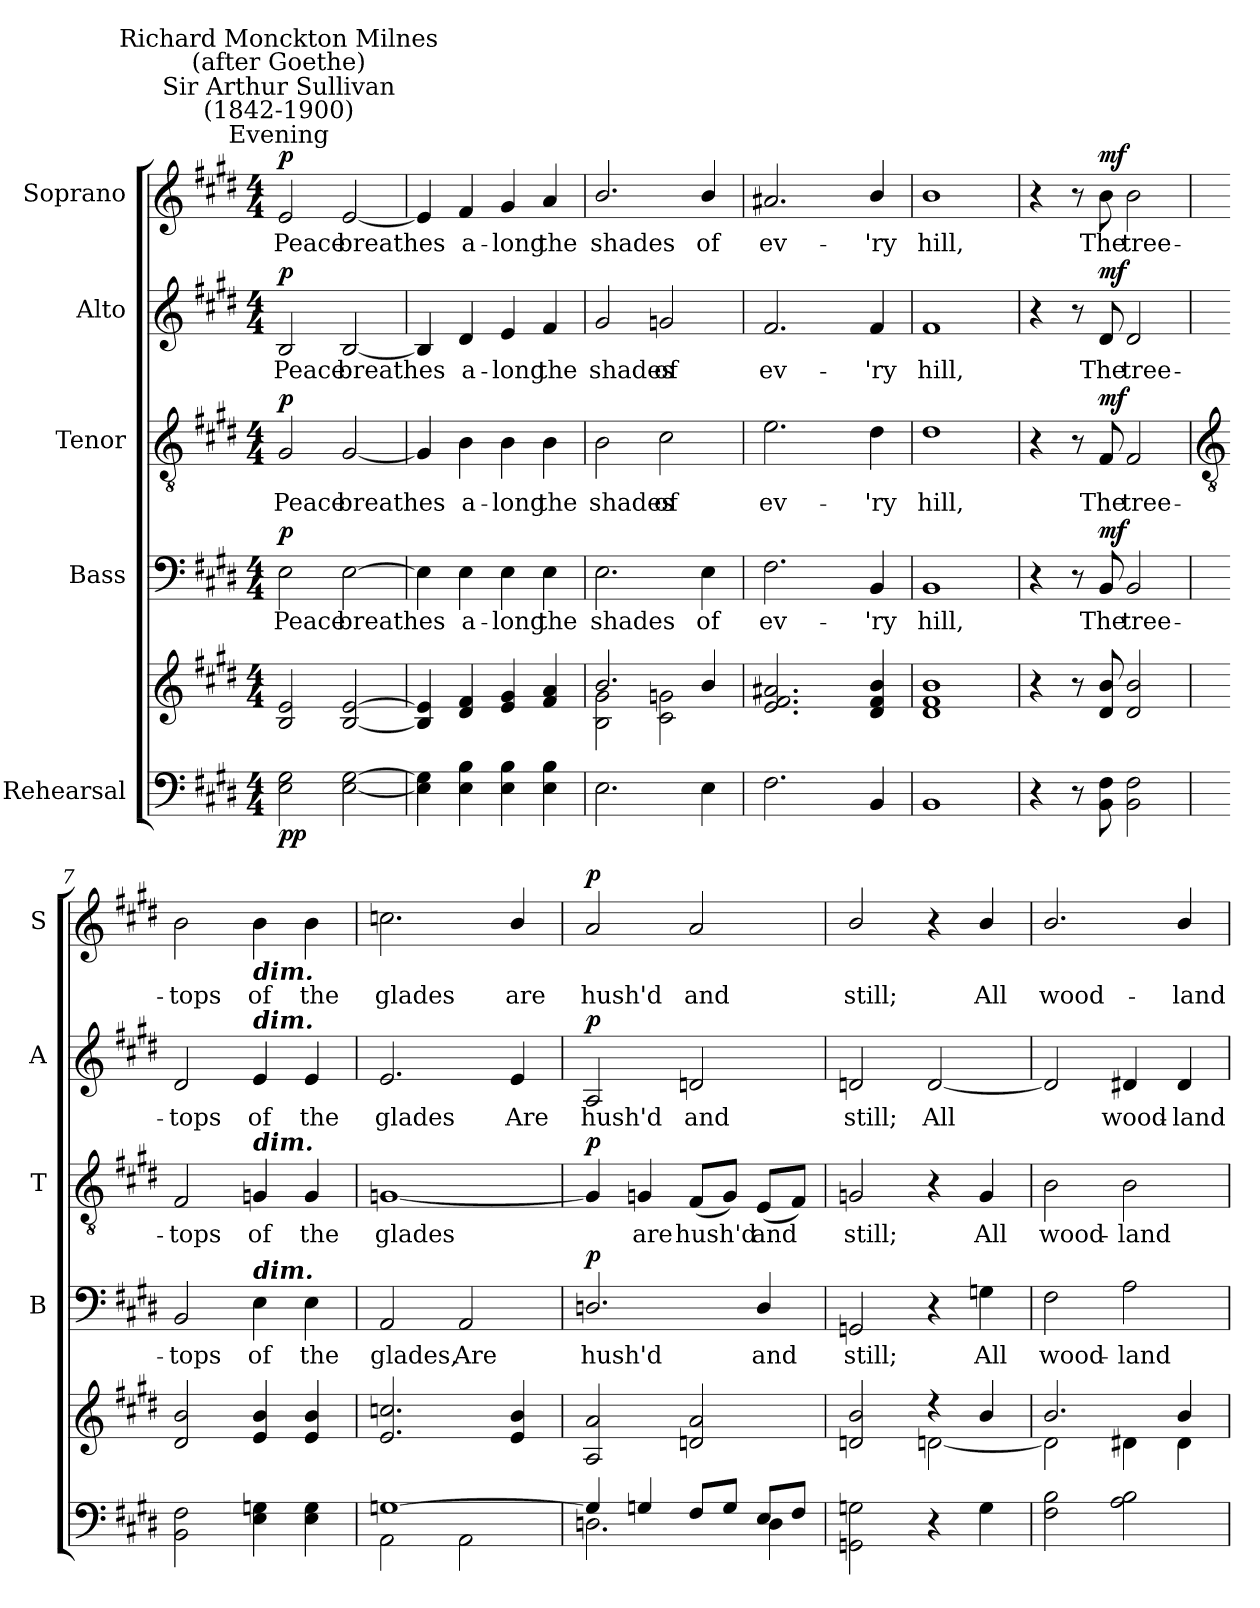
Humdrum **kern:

**kern	**kern	**dynam	**kern	**text	**dynam	**kern	**text	**dynam	**kern	**text	**dynam	**kern	**text	**dynam
*part5	*part5	*part5	*part4	*part4	*part4	*part3	*part3	*part3	*part2	*part2	*part2	*part1	*part1	*part1
*staff6	*staff5	*staff5/6	*staff4	*staff4	*staff4	*staff3	*staff3	*staff3	*staff2	*staff2	*staff2	*staff1	*staff1	*staff1
*I"Rehearsal	*	*	*I"Bass	*	*	*I"Tenor	*	*	*I"Alto	*	*	*I"Soprano	*	*
*	*	*	*I'B	*	*	*I'T	*	*	*I'A	*	*	*I'S	*	*
*clefF4	*clefG2	*	*clefF4	*	*	*clefGv2	*	*	*clefG2	*	*	*clefG2	*	*
*k[f#c#g#d#]	*k[f#c#g#d#]	*	*k[f#c#g#d#]	*	*	*k[f#c#g#d#]	*	*	*k[f#c#g#d#]	*	*	*k[f#c#g#d#]	*	*
*E:	*E:	*	*E:	*	*	*E:	*	*	*E:	*	*	*E:	*	*
*M4/4	*M4/4	*	*M4/4	*	*	*M4/4	*	*	*M4/4	*	*	*M4/4	*	*
=1	=1	=1	=1	=1	=1	=1	=1	=1	=1	=1	=1	=1	=1	=1
*	*^	*	*	*	*	*	*	*	*	*	*	*	*	*
!	!	!	!	!	!	!	!	!	!	!	!	!	!LO:TX:a:cj:t=Evening	!	!
!	!	!	!	!	!	!	!	!	!	!	!	!	!LO:TX:a:cj:t=Sir Arthur Sullivan\n(1842-1900)	!	!
!	!	!	!	!	!	!	!	!	!	!	!	!	!LO:TX:a:cj:t=Richard Monckton Milnes\n(after Goethe)	!	!
!	!	!	!LO:DY:b=2	!	!LO:LY:b	!	!	!LO:LY:b	!	!	!LO:LY:b	!	!	!LO:LY:b	!
!	!	!	!LO:DY:n=1:b	!	!	!LO:DY:b	!	!	!LO:DY:b	!	!	!LO:DY:b	!	!	!LO:DY:b
2E 2G#	2B/ 2e/	2ryy	p p	2E	Peace	p	2G#	Peace	p	2B	Peace	p	2e	Peace	p
!	!	!	!	!	!LO:LY:b	!	!	!LO:LY:b	!	!	!LO:LY:b	!	!	!LO:LY:b	!
[2E [2G#	[2B/ [2e/	2ryy	.	[2E	breathes	.	[2G#	breathes	.	[2B	breathes	.	[2e	breathes	.
=2	=2	=2	=2	=2	=2	=2	=2	=2	=2	=2	=2	=2	=2	=2	=2
4E] 4G#]	4B/] 4e/]	2ryy	.	4E]	.	.	4G#]	.	.	4B]	.	.	4e]	.	.
!	!	!	!	!	!LO:LY:b	!	!	!LO:LY:b	!	!	!LO:LY:b	!	!	!LO:LY:b	!
4E\ 4B\	4d#/ 4f#/	.	.	4E	a-	.	4B	a-	.	4d#	a-	.	4f#	a-	.
!	!	!	!	!	!LO:LY:b	!	!	!LO:LY:b	!	!	!LO:LY:b	!	!	!LO:LY:b	!
4E\ 4B\	4e/ 4g#/	2ryy	.	4E	-long	.	4B	-long	.	4e	-long	.	4g#	-long	.
!	!	!	!	!	!LO:LY:b	!	!	!LO:LY:b	!	!	!LO:LY:b	!	!	!LO:LY:b	!
4E\ 4B\	4f#/ 4a/	.	.	4E	the	.	4B	the	.	4f#	the	.	4a	the	.
=3	=3	=3	=3	=3	=3	=3	=3	=3	=3	=3	=3	=3	=3	=3	=3
!	!	!	!	!	!LO:LY:b	!	!	!LO:LY:b	!	!	!LO:LY:b	!	!	!LO:LY:b	!
2.E	2.b/	2B\ 2g#\	.	2.E	shades	.	2B	shades	.	2g#	shades	.	2.b/	shades	.
!	!	!	!	!	!	!	!	!LO:LY:b	!	!	!LO:LY:b	!	!	!	!
.	.	2c#\ 2gn\	.	.	.	.	2c#	of	.	2gn	of	.	.	.	.
!	!	!	!	!	!LO:LY:b	!	!	!	!	!	!	!	!	!LO:LY:b	!
4E	4b/	.	.	4E	of	.	.	.	.	.	.	.	4b/	of	.
=4	=4	=4	=4	=4	=4	=4	=4	=4	=4	=4	=4	=4	=4	=4	=4
!	!	!	!	!	!LO:LY:b	!	!	!LO:LY:b	!	!	!LO:LY:b	!	!	!LO:LY:b	!
2.F#\	2.e/ 2.f#/ 2.a#X/	2ryy	.	2.F#	ev-	.	2.e	ev-	.	2.f#	ev-	.	2.a#X	ev-	.
.	.	2ryy	.	.	.	.	.	.	.	.	.	.	.	.	.
!	!	!	!	!	!LO:LY:b	!	!	!LO:LY:b	!	!	!LO:LY:b	!	!	!LO:LY:b	!
4BB	4d#/ 4f#/ 4b/	.	.	4BB	-'ry	.	4d#	-'ry	.	4f#	-'ry	.	4b/	-'ry	.
=5	=5	=5	=5	=5	=5	=5	=5	=5	=5	=5	=5	=5	=5	=5	=5
!	!	!	!	!	!LO:LY:b	!	!	!LO:LY:b	!	!	!LO:LY:b	!	!	!LO:LY:b	!
1BB	1d#/ 1f#/ 1b/	1ryy	.	1BB	hill,	.	1d#	hill,	.	1f#	hill,	.	1b	hill,	.
=6	=6	=6	=6	=6	=6	=6	=6	=6	=6	=6	=6	=6	=6	=6	=6
4r	4r	2ryy	.	4r	.	.	4r	.	.	4r	.	.	4r	.	.
8r	8r	.	.	8r	.	.	8r	.	.	8r	.	.	8r	.	.
!	!	!	!	!	!LO:LY:b	!LO:DY:b	!	!LO:LY:b	!LO:DY:b	!	!LO:LY:b	!LO:DY:b	!	!LO:LY:b	!LO:DY:b
8BB\ 8F#\	8d#/ 8b/	.	.	8BB	The	mf	8F#	The	mf	8d#	The	mf	8b	The	mf
!	!	!	!	!	!LO:LY:b	!	!	!LO:LY:b	!	!	!LO:LY:b	!	!	!LO:LY:b	!
2BB\ 2F#\	2d#/ 2b/	2ryy	.	2BB	tree-	.	2F#	tree-	.	2d#	tree-	.	2b	tree-	.
!!LO:LB:g=z
=7	=7	=7	=7	=7	=7	=7	=7	=7	=7	=7	=7	=7	=7	=7	=7
*	*	*	*	*	*	*	*clefGv2	*	*	*	*	*	*	*	*
*^	*	*	*	*	*	*	*	*	*	*	*	*	*	*	*
!	!	!	!	!	!	!LO:LY:b	!	!	!LO:LY:b	!	!	!LO:LY:b	!	!	!LO:LY:b	!
2BB\ 2F#\	1ryy	2d#/ 2b/	2ryy	.	2BB	-tops	.	2F#	-tops	.	2d#	-tops	.	2b	-tops	.
!	!	!	!	!	!	!	!	!	!	!	!	!	!	!LO:TX:b:Bi:t=dim.	!	!
!	!	!	!	!	!	!	!	!	!	!	!LO:TX:a:Bi:t=dim.	!	!	!	!	!
!	!	!	!	!	!	!	!	!LO:TX:a:Bi:t=dim.	!	!	!	!	!	!	!	!
!	!	!	!	!	!LO:TX:a:Bi:t=dim.	!	!	!	!	!	!	!	!	!	!	!
!	!	!	!	!	!	!LO:LY:b	!	!	!LO:LY:b	!	!	!LO:LY:b	!	!	!LO:LY:b	!
4E\ 4Gn\	.	4e/ 4b/	2ryy	.	4E	of	.	4Gn	of	.	4e	of	.	4b	of	.
!	!	!	!	!	!	!LO:LY:b	!	!	!LO:LY:b	!	!	!LO:LY:b	!	!	!LO:LY:b	!
4E\ 4G\	.	4e/ 4b/	.	.	4E	the	.	4G	the	.	4e	the	.	4b	the	.
=8	=8	=8	=8	=8	=8	=8	=8	=8	=8	=8	=8	=8	=8	=8	=8	=8
!	!	!	!	!	!	!LO:LY:b	!	!	!LO:LY:b	!	!	!LO:LY:b	!	!	!LO:LY:b	!
[1Gn	2AA\	2.e/ 2.ccn/	1ryy	.	2AA	glades,	.	[1Gn	glades	.	2.e	glades	.	2.ccn	glades	.
!	!	!	!	!	!	!LO:LY:b	!	!	!	!	!	!	!	!	!	!
.	2AA\	.	.	.	2AA	Are	.	.	.	.	.	.	.	.	.	.
!	!	!	!	!	!	!	!	!	!	!	!	!LO:LY:b	!	!	!LO:LY:b	!
.	.	4e/ 4b/	.	.	.	.	.	.	.	.	4e	Are	.	4b/	are	.
=9	=9	=9	=9	=9	=9	=9	=9	=9	=9	=9	=9	=9	=9	=9	=9	=9
!	!	!	!	!	!	!LO:LY:b	!LO:DY:b	!	!	!LO:DY:b	!	!LO:LY:b	!LO:DY:b	!	!LO:LY:b	!LO:DY:b
4G/]	2.Dn\	2A/ 2a/	2ryy	.	2.Dn/	hush'd	p	4G]	.	p	2A	hush'd	p	2a	hush'd	p
!	!	!	!	!	!	!	!	!	!LO:LY:b	!	!	!	!	!	!	!
4G/	.	.	.	.	.	.	.	4G	are	.	.	.	.	.	.	.
!	!	!	!	!	!	!	!	!	!LO:LY:b	!	!	!LO:LY:b	!	!	!LO:LY:b	!
8F#/L	.	2dn/ 2a/	2ryy	.	.	.	.	(<8F#L	hush'd	.	2dn	and	.	2a	and	.
8G/J	.	.	.	.	.	.	.	8GJ)	.	.	.	.	.	.	.	.
!	!	!	!	!	!	!LO:LY:b	!	!	!LO:LY:b	!	!	!	!	!	!	!
8E/L	4D\	.	.	.	4D/	and	.	(<8EL	and	.	.	.	.	.	.	.
8F#/J	.	.	.	.	.	.	.	8F#J)	.	.	.	.	.	.	.	.
=10	=10	=10	=10	=10	=10	=10	=10	=10	=10	=10	=10	=10	=10	=10	=10	=10
!	!	!	!	!	!	!LO:LY:b	!	!	!LO:LY:b	!	!	!LO:LY:b	!	!	!LO:LY:b	!
2GGn\ 2Gn\	2ryy	2dn/ 2b/	2ryy	.	2GGn	still;	.	2Gn	still;	.	2dn	still;	.	2b/	still;	.
!	!	!	!	!	!	!	!	!	!	!	!	!LO:LY:b	!	!	!	!
4r	2ryy	4r	[2dn\	.	4r	.	.	4r	.	.	[2d	All	.	4r	.	.
!	!	!	!	!	!	!LO:LY:b	!	!	!LO:LY:b	!	!	!	!	!	!LO:LY:b	!
4G\	.	4b/	.	.	4Gn	All	.	4G	All	.	.	.	.	4b/	All	.
=11	=11	=11	=11	=11	=11	=11	=11	=11	=11	=11	=11	=11	=11	=11	=11	=11
!	!	!	!	!	!	!LO:LY:b	!	!	!LO:LY:b	!	!	!	!	!	!LO:LY:b	!
2F#\ 2B\	2ryy	2.b/	2d\]	.	2F#	wood-	.	2B	wood-	.	2d]	.	.	2.b/	wood-	.
!	!	!	!	!	!	!LO:LY:b	!	!	!LO:LY:b	!	!	!LO:LY:b	!	!	!	!
2A\ 2B\	2ryy	.	4d#X\	.	2A	-land	.	2B	-land	.	4d#X	wood-	.	.	.	.
!	!	!	!	!	!	!	!	!	!	!	!	!LO:LY:b	!	!	!LO:LY:b	!
.	.	4b/	4d#\	.	.	.	.	.	.	.	4d#	-land	.	4b/	-land	.
*v	*v	*	*	*	*	*	*	*	*	*	*	*	*	*	*	*
*	*v	*v	*	*	*	*	*	*	*	*	*	*	*	*	*
=	=	=	=	=	=	=	=	=	=	=	=	=	=	=
*-	*-	*-	*-	*-	*-	*-	*-	*-	*-	*-	*-	*-	*-	*-
